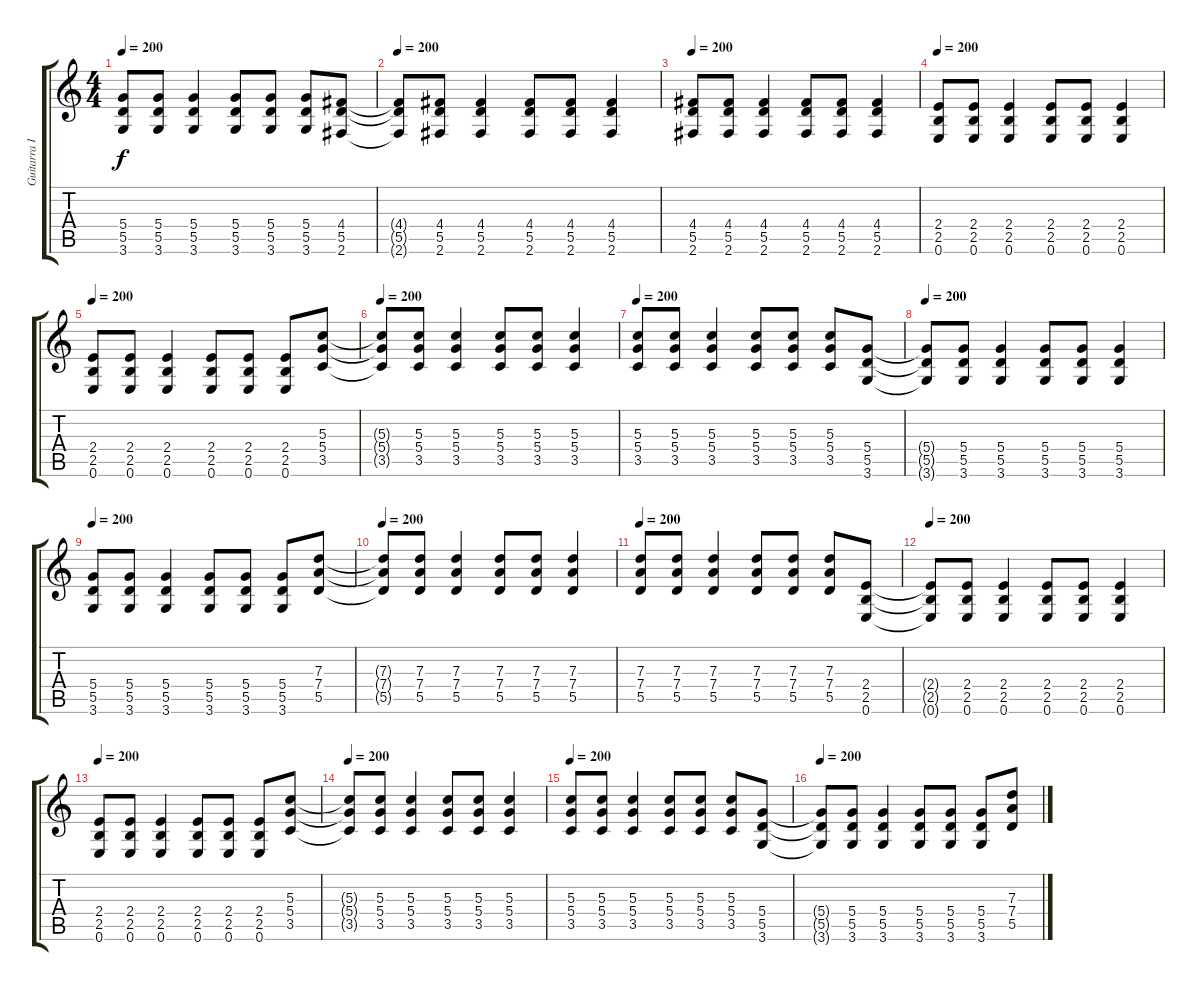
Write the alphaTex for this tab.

\track ("Guitarra I" "Guitarra I") {instrument overdrivenguitar}
\staff {score tabs}
\tuning (E4 B3 G3 D3 A2 E2) {hide}
\ts (4 4)
\tempo 200
\clef g2
\ks c
(5.4 5.5 3.6).8{dy f} (5.4 5.5 3.6).8 (5.4 5.5 3.6).4 (5.4 5.5 3.6).8 (5.4 5.5 3.6).8 (5.4 5.5 3.6).8 (4.4 5.5 2.6).8 |
\tempo 200
(4.4{t} 5.5{t} 2.6{t}).8 (4.4 5.5 2.6).8 (4.4 5.5 2.6).4 (4.4 5.5 2.6).8 (4.4 5.5 2.6).8 (4.4 5.5 2.6).4 |
\tempo 200
(4.4 5.5 2.6).8 (4.4 5.5 2.6).8 (4.4 5.5 2.6).4 (4.4 5.5 2.6).8 (4.4 5.5 2.6).8 (4.4 5.5 2.6).4 |
\tempo 200
(2.4 2.5 0.6).8 (2.4 2.5 0.6).8 (2.4 2.5 0.6).4 (2.4 2.5 0.6).8 (2.4 2.5 0.6).8 (2.4 2.5 0.6).4 |
\tempo 200
(2.4 2.5 0.6).8 (2.4 2.5 0.6).8 (2.4 2.5 0.6).4 (2.4 2.5 0.6).8 (2.4 2.5 0.6).8 (2.4 2.5 0.6).8 (5.3 5.4 3.5).8 |
\tempo 200
(5.3{t} 5.4{t} 3.5{t}).8 (5.3 5.4 3.5).8 (5.3 5.4 3.5).4 (5.3 5.4 3.5).8 (5.3 5.4 3.5).8 (5.3 5.4 3.5).4 |
\tempo 200
(5.3 5.4 3.5).8 (5.3 5.4 3.5).8 (5.3 5.4 3.5).4 (5.3 5.4 3.5).8 (5.3 5.4 3.5).8 (5.3 5.4 3.5).8 (5.4 5.5 3.6).8 |
\tempo 200
(5.4{t} 5.5{t} 3.6{t}).8 (5.4 5.5 3.6).8 (5.4 5.5 3.6).4 (5.4 5.5 3.6).8 (5.4 5.5 3.6).8 (5.4 5.5 3.6).4 |
\tempo 200
(5.4 5.5 3.6).8 (5.4 5.5 3.6).8 (5.4 5.5 3.6).4 (5.4 5.5 3.6).8 (5.4 5.5 3.6).8 (5.4 5.5 3.6).8 (7.3 7.4 5.5).8 |
\tempo 200
(7.3{t} 7.4{t} 5.5{t}).8 (7.3 7.4 5.5).8 (7.3 7.4 5.5).4 (7.3 7.4 5.5).8 (7.3 7.4 5.5).8 (7.3 7.4 5.5).4 |
\tempo 200
(7.3 7.4 5.5).8 (7.3 7.4 5.5).8 (7.3 7.4 5.5).4 (7.3 7.4 5.5).8 (7.3 7.4 5.5).8 (7.3 7.4 5.5).8 (2.4 2.5 0.6).8 |
\tempo 200
(2.4{t} 2.5{t} 0.6{t}).8 (2.4 2.5 0.6).8 (2.4 2.5 0.6).4 (2.4 2.5 0.6).8 (2.4 2.5 0.6).8 (2.4 2.5 0.6).4 |
\tempo 200
(2.4 2.5 0.6).8 (2.4 2.5 0.6).8 (2.4 2.5 0.6).4 (2.4 2.5 0.6).8 (2.4 2.5 0.6).8 (2.4 2.5 0.6).8 (5.3 5.4 3.5).8 |
\tempo 200
(5.3{t} 5.4{t} 3.5{t}).8 (5.3 5.4 3.5).8 (5.3 5.4 3.5).4 (5.3 5.4 3.5).8 (5.3 5.4 3.5).8 (5.3 5.4 3.5).4 |
\tempo 200
(5.3 5.4 3.5).8 (5.3 5.4 3.5).8 (5.3 5.4 3.5).4 (5.3 5.4 3.5).8 (5.3 5.4 3.5).8 (5.3 5.4 3.5).8 (5.4 5.5 3.6).8 |
\tempo 200
(5.4{t} 5.5{t} 3.6{t}).8 (5.4 5.5 3.6).8 (5.4 5.5 3.6).4 (5.4 5.5 3.6).8 (5.4 5.5 3.6).8 (5.4 5.5 3.6).8 (7.3 7.4 5.5).8
